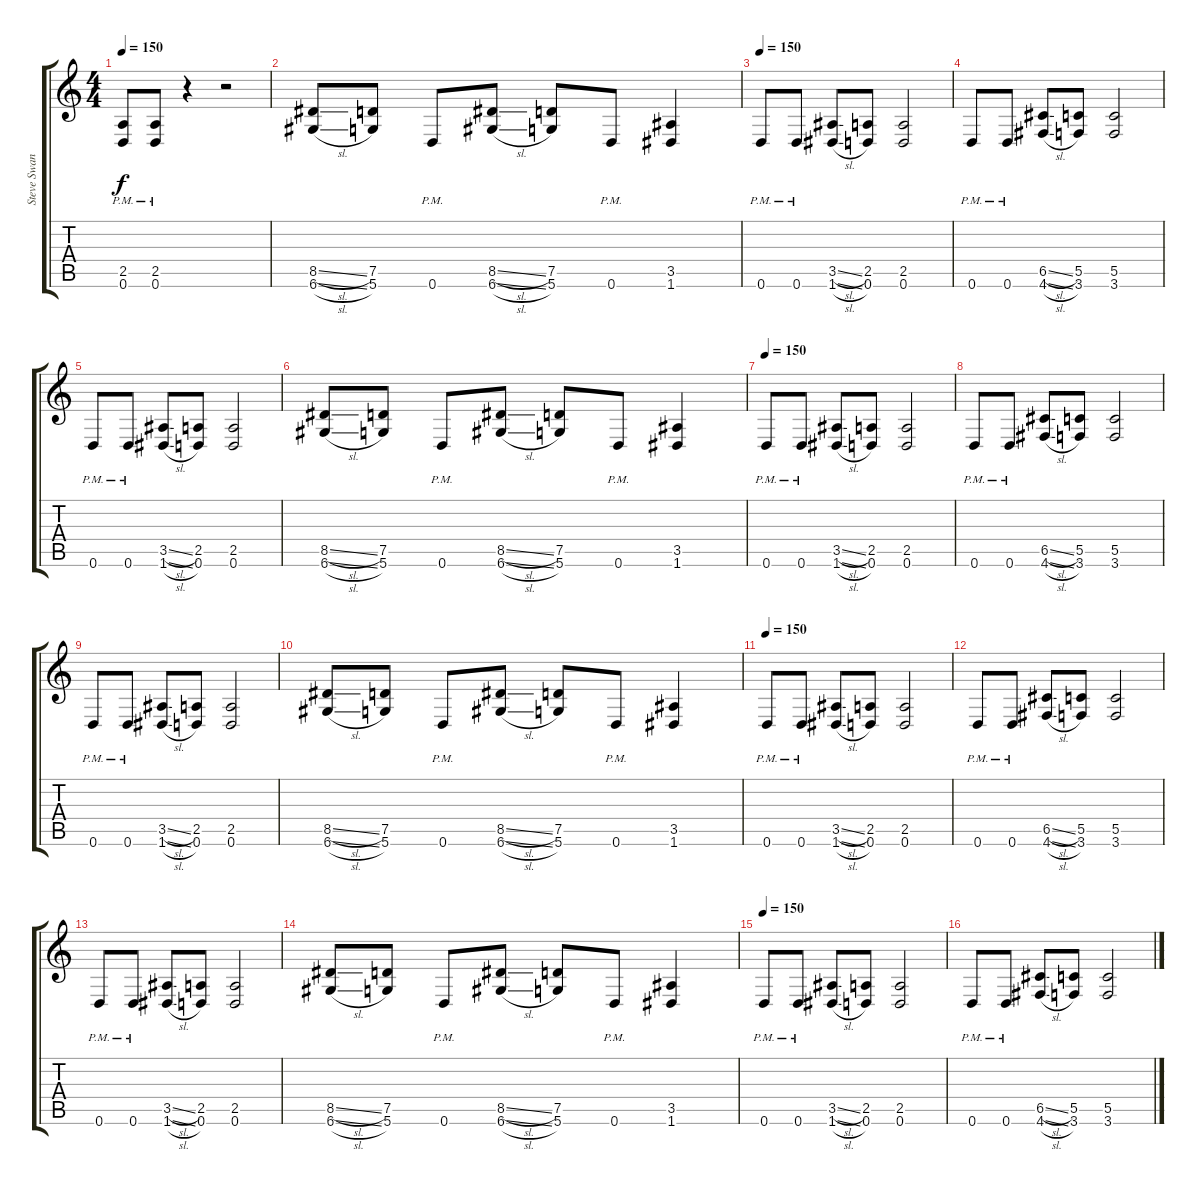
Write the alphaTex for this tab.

\track ("Steve Swanson (Rythm Guitar+Solo)" "Steve Swan") {instrument overdrivenguitar}
\staff {score tabs}
\tuning (D4 A3 F3 C3 G2 D2) {hide}
\ts (4 4)
\tempo 150
\clef g2
\ks c
(2.5{pm} 0.6{pm}).8{dy f} (2.5{pm} 0.6{pm}).8 r.4 r.2 |
(8.5{sl} 6.6{sl}).8 (7.5 5.6).8 0.6{pm}.8 (8.5{sl} 6.6{sl}).8 (7.5 5.6).8 0.6{pm}.8 (3.5 1.6).4 |
\tempo 150
0.6{pm}.8 0.6{pm}.8 (3.5{sl} 1.6{sl}).8 (2.5 0.6).8 (2.5 0.6).2 |
0.6{pm}.8 0.6{pm}.8 (6.5{sl} 4.6{sl}).8 (5.5 3.6).8 (5.5 3.6).2 |
0.6{pm}.8 0.6{pm}.8 (3.5{sl} 1.6{sl}).8 (2.5 0.6).8 (2.5 0.6).2 |
(8.5{sl} 6.6{sl}).8 (7.5 5.6).8 0.6{pm}.8 (8.5{sl} 6.6{sl}).8 (7.5 5.6).8 0.6{pm}.8 (3.5 1.6).4 |
\tempo 150
0.6{pm}.8 0.6{pm}.8 (3.5{sl} 1.6{sl}).8 (2.5 0.6).8 (2.5 0.6).2 |
0.6{pm}.8 0.6{pm}.8 (6.5{sl} 4.6{sl}).8 (5.5 3.6).8 (5.5 3.6).2 |
0.6{pm}.8 0.6{pm}.8 (3.5{sl} 1.6{sl}).8 (2.5 0.6).8 (2.5 0.6).2 |
(8.5{sl} 6.6{sl}).8 (7.5 5.6).8 0.6{pm}.8 (8.5{sl} 6.6{sl}).8 (7.5 5.6).8 0.6{pm}.8 (3.5 1.6).4 |
\tempo 150
0.6{pm}.8 0.6{pm}.8 (3.5{sl} 1.6{sl}).8 (2.5 0.6).8 (2.5 0.6).2 |
0.6{pm}.8 0.6{pm}.8 (6.5{sl} 4.6{sl}).8 (5.5 3.6).8 (5.5 3.6).2 |
0.6{pm}.8 0.6{pm}.8 (3.5{sl} 1.6{sl}).8 (2.5 0.6).8 (2.5 0.6).2 |
(8.5{sl} 6.6{sl}).8 (7.5 5.6).8 0.6{pm}.8 (8.5{sl} 6.6{sl}).8 (7.5 5.6).8 0.6{pm}.8 (3.5 1.6).4 |
\tempo 150
0.6{pm}.8 0.6{pm}.8 (3.5{sl} 1.6{sl}).8 (2.5 0.6).8 (2.5 0.6).2 |
0.6{pm}.8 0.6{pm}.8 (6.5{sl} 4.6{sl}).8 (5.5 3.6).8 (5.5 3.6).2
